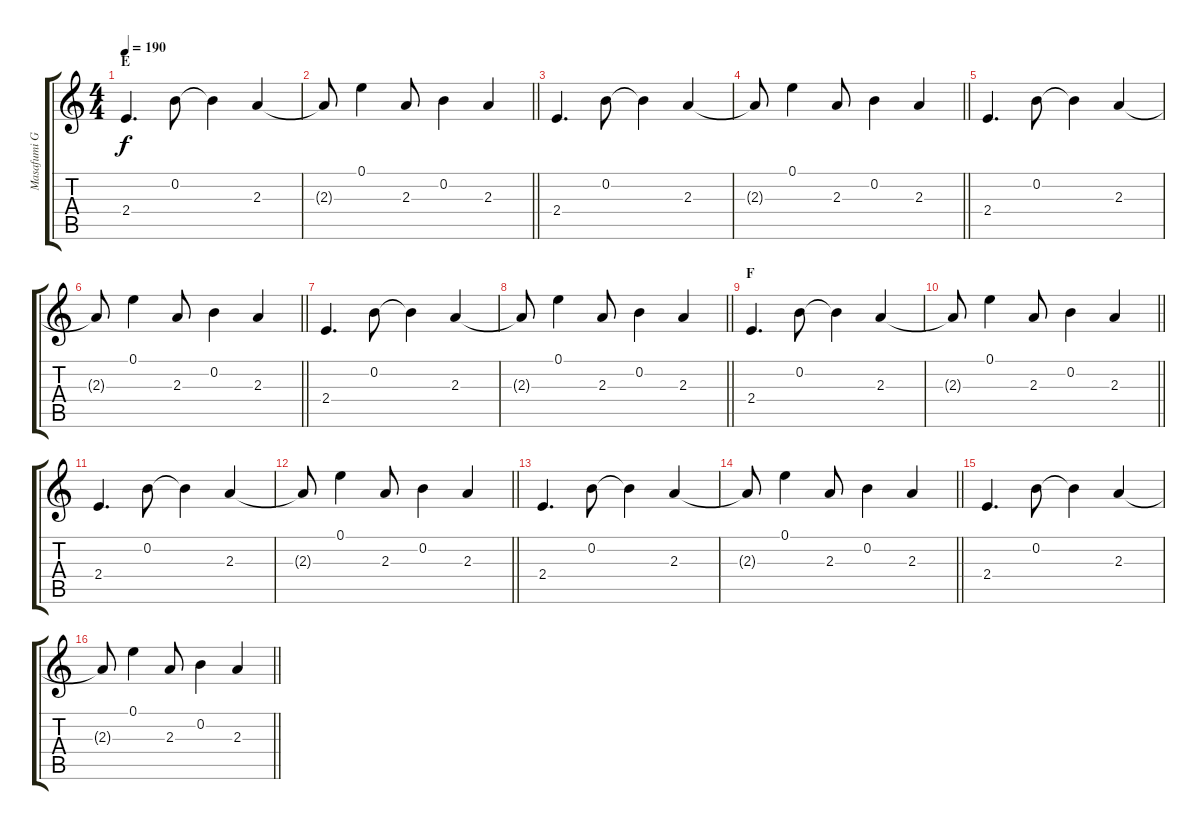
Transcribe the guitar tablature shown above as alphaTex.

\track ("Masafumi Gotou" "Masafumi G") {instrument distortionguitar}
\staff {score tabs}
\tuning (E4 B3 G3 D3 A2 E2) {hide}
\ts (4 4)
\section ("" "E")
\tempo 190
\clef g2
\ks c
2.4.4{d dy f} 0.2.8 0.2{t}.4 2.3.4 |
\barLineRight lightlight
2.3{t}.8 0.1.4 2.3.8 0.2.4 2.3.4 |
2.4.4{d} 0.2.8 0.2{t}.4 2.3.4 |
\barLineRight lightlight
2.3{t}.8 0.1.4 2.3.8 0.2.4 2.3.4 |
2.4.4{d} 0.2.8 0.2{t}.4 2.3.4 |
\barLineRight lightlight
2.3{t}.8 0.1.4 2.3.8 0.2.4 2.3.4 |
2.4.4{d} 0.2.8 0.2{t}.4 2.3.4 |
\barLineRight lightlight
2.3{t}.8 0.1.4 2.3.8 0.2.4 2.3.4 |
\section ("" "F")
2.4.4{d} 0.2.8 0.2{t}.4 2.3.4 |
\barLineRight lightlight
2.3{t}.8 0.1.4 2.3.8 0.2.4 2.3.4 |
2.4.4{d} 0.2.8 0.2{t}.4 2.3.4 |
\barLineRight lightlight
2.3{t}.8 0.1.4 2.3.8 0.2.4 2.3.4 |
2.4.4{d} 0.2.8 0.2{t}.4 2.3.4 |
\barLineRight lightlight
2.3{t}.8 0.1.4 2.3.8 0.2.4 2.3.4 |
2.4.4{d} 0.2.8 0.2{t}.4 2.3.4 |
\barLineRight lightlight
2.3{t}.8 0.1.4 2.3.8 0.2.4 2.3.4
